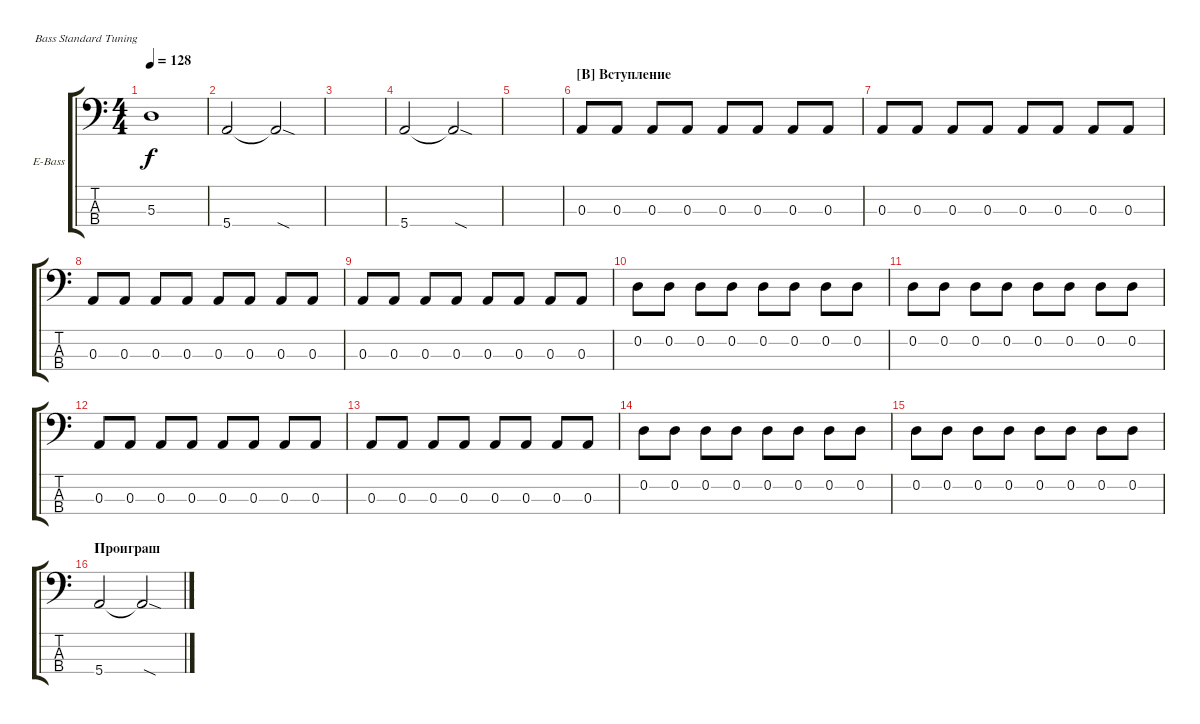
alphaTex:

\defaultSystemsLayout 4
\bracketExtendMode groupsimilarinstruments
\firstSystemTrackNameOrientation horizontal
\otherSystemsTrackNameOrientation horizontal
\track ("А. Андреев" "E-Bass") {instrument electricbassfinger}
\staff {score tabs}
\tuning (G2 D2 A1 E1)
\ts (4 4)
\tempo 128
\clef f4
\ks c
5.3.1{dy f} |
5.4.2 5.4{sod t}.2 |
|
5.4.2 5.4{sod t}.2 |
|
\section ("B" "Вступление")
0.3.8 0.3.8 0.3.8 0.3.8 0.3.8 0.3.8 0.3.8 0.3.8 |
0.3.8 0.3.8 0.3.8 0.3.8 0.3.8 0.3.8 0.3.8 0.3.8 |
0.3.8 0.3.8 0.3.8 0.3.8 0.3.8 0.3.8 0.3.8 0.3.8 |
0.3.8 0.3.8 0.3.8 0.3.8 0.3.8 0.3.8 0.3.8 0.3.8 |
0.2.8 0.2.8 0.2.8 0.2.8 0.2.8 0.2.8 0.2.8 0.2.8 |
0.2.8 0.2.8 0.2.8 0.2.8 0.2.8 0.2.8 0.2.8 0.2.8 |
0.3.8 0.3.8 0.3.8 0.3.8 0.3.8 0.3.8 0.3.8 0.3.8 |
0.3.8 0.3.8 0.3.8 0.3.8 0.3.8 0.3.8 0.3.8 0.3.8 |
0.2.8 0.2.8 0.2.8 0.2.8 0.2.8 0.2.8 0.2.8 0.2.8 |
0.2.8 0.2.8 0.2.8 0.2.8 0.2.8 0.2.8 0.2.8 0.2.8 |
\section ("" "Проиграш")
5.4.2 5.4{sod t}.2
